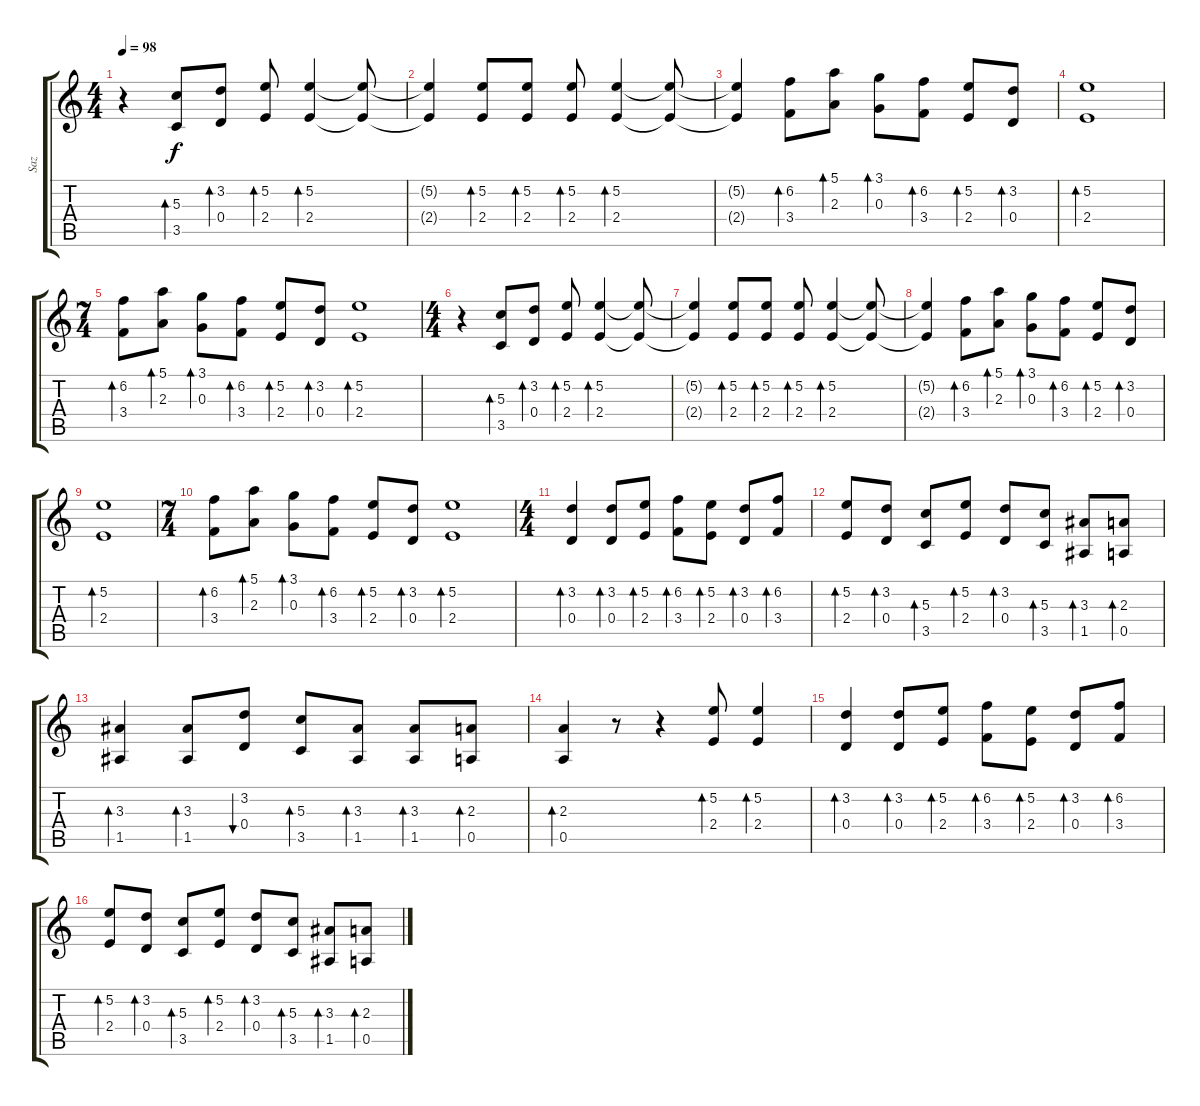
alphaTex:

\track ("Saz" "Saz") {instrument acousticguitarsteel}
\staff {score tabs}
\tuning (E4 B3 G3 D3 A2 E2) {hide}
\ts (4 4)
\tempo 98
\clef g2
\ks c
r.4{dy f} (5.3 3.5).8{bd 60} (3.2 0.4).8{bd 60} (5.2 2.4).8{bd 60} (5.2 2.4).4{bd 60} (5.2{t} 2.4{t}).8 |
(5.2{t} 2.4{t}).4 (5.2 2.4).8{bd 60} (5.2 2.4).8{bd 60} (5.2 2.4).8{bd 60} (5.2 2.4).4{bd 60} (5.2{t} 2.4{t}).8 |
(5.2{t} 2.4{t}).4 (6.2 3.4).8{bd 60} (5.1 2.3).8{bd 60} (3.1 0.3).8{bd 60} (6.2 3.4).8{bd 60} (5.2 2.4).8{bd 60} (3.2 0.4).8{bd 60} |
(5.2 2.4).1{bd 60} |
\ts (7 4)
(6.2 3.4).8{bd 60} (5.1 2.3).8{bd 60} (3.1 0.3).8{bd 60} (6.2 3.4).8{bd 120} (5.2 2.4).8{bd 60} (3.2 0.4).8{bd 60} (5.2 2.4).1{bd 120} |
\ts (4 4)
r.4 (5.3 3.5).8{bd 60} (3.2 0.4).8{bd 60} (5.2 2.4).8{bd 60} (5.2 2.4).4{bd 60} (5.2{t} 2.4{t}).8 |
(5.2{t} 2.4{t}).4 (5.2 2.4).8{bd 60} (5.2 2.4).8{bd 60} (5.2 2.4).8{bd 60} (5.2 2.4).4{bd 60} (5.2{t} 2.4{t}).8 |
(5.2{t} 2.4{t}).4 (6.2 3.4).8{bd 60} (5.1 2.3).8{bd 60} (3.1 0.3).8{bd 60} (6.2 3.4).8{bd 60} (5.2 2.4).8{bd 60} (3.2 0.4).8{bd 60} |
(5.2 2.4).1{bd 60} |
\ts (7 4)
(6.2 3.4).8{bd 60} (5.1 2.3).8{bd 60} (3.1 0.3).8{bd 60} (6.2 3.4).8{bd 120} (5.2 2.4).8{bd 60} (3.2 0.4).8{bd 60} (5.2 2.4).1{bd 120} |
\ts (4 4)
(3.2 0.4).4{bd 60} (3.2 0.4).8{bd 60} (5.2 2.4).8{bd 60} (6.2 3.4).8{bd 60} (5.2 2.4).8{bd 60} (3.2 0.4).8{bd 60} (6.2 3.4).8{bd 60} |
(5.2 2.4).8{bd 60} (3.2 0.4).8{bd 60} (5.3 3.5).8{bd 60} (5.2 2.4).8{bd 60} (3.2 0.4).8{bd 60} (5.3 3.5).8{bd 60} (3.3 1.5).8{bd 60} (2.3 0.5).8{bd 60} |
(3.3 1.5).4{bd 60} (3.3 1.5).8{bd 60} (3.2 0.4).8{bu 60} (5.3 3.5).8{bd 60} (3.3 1.5).8{bd 60} (3.3 1.5).8{bd 60} (2.3 0.5).8{bd 60} |
(2.3 0.5).4{bd 60} r.8 r.4 (5.2 2.4).8{bd 60} (5.2 2.4).4{bd 60} |
(3.2 0.4).4{bd 60} (3.2 0.4).8{bd 60} (5.2 2.4).8{bd 60} (6.2 3.4).8{bd 60} (5.2 2.4).8{bd 60} (3.2 0.4).8{bd 60} (6.2 3.4).8{bd 60} |
(5.2 2.4).8{bd 60} (3.2 0.4).8{bd 60} (5.3 3.5).8{bd 60} (5.2 2.4).8{bd 60} (3.2 0.4).8{bd 60} (5.3 3.5).8{bd 60} (3.3 1.5).8{bd 60} (2.3 0.5).8{bd 60}
